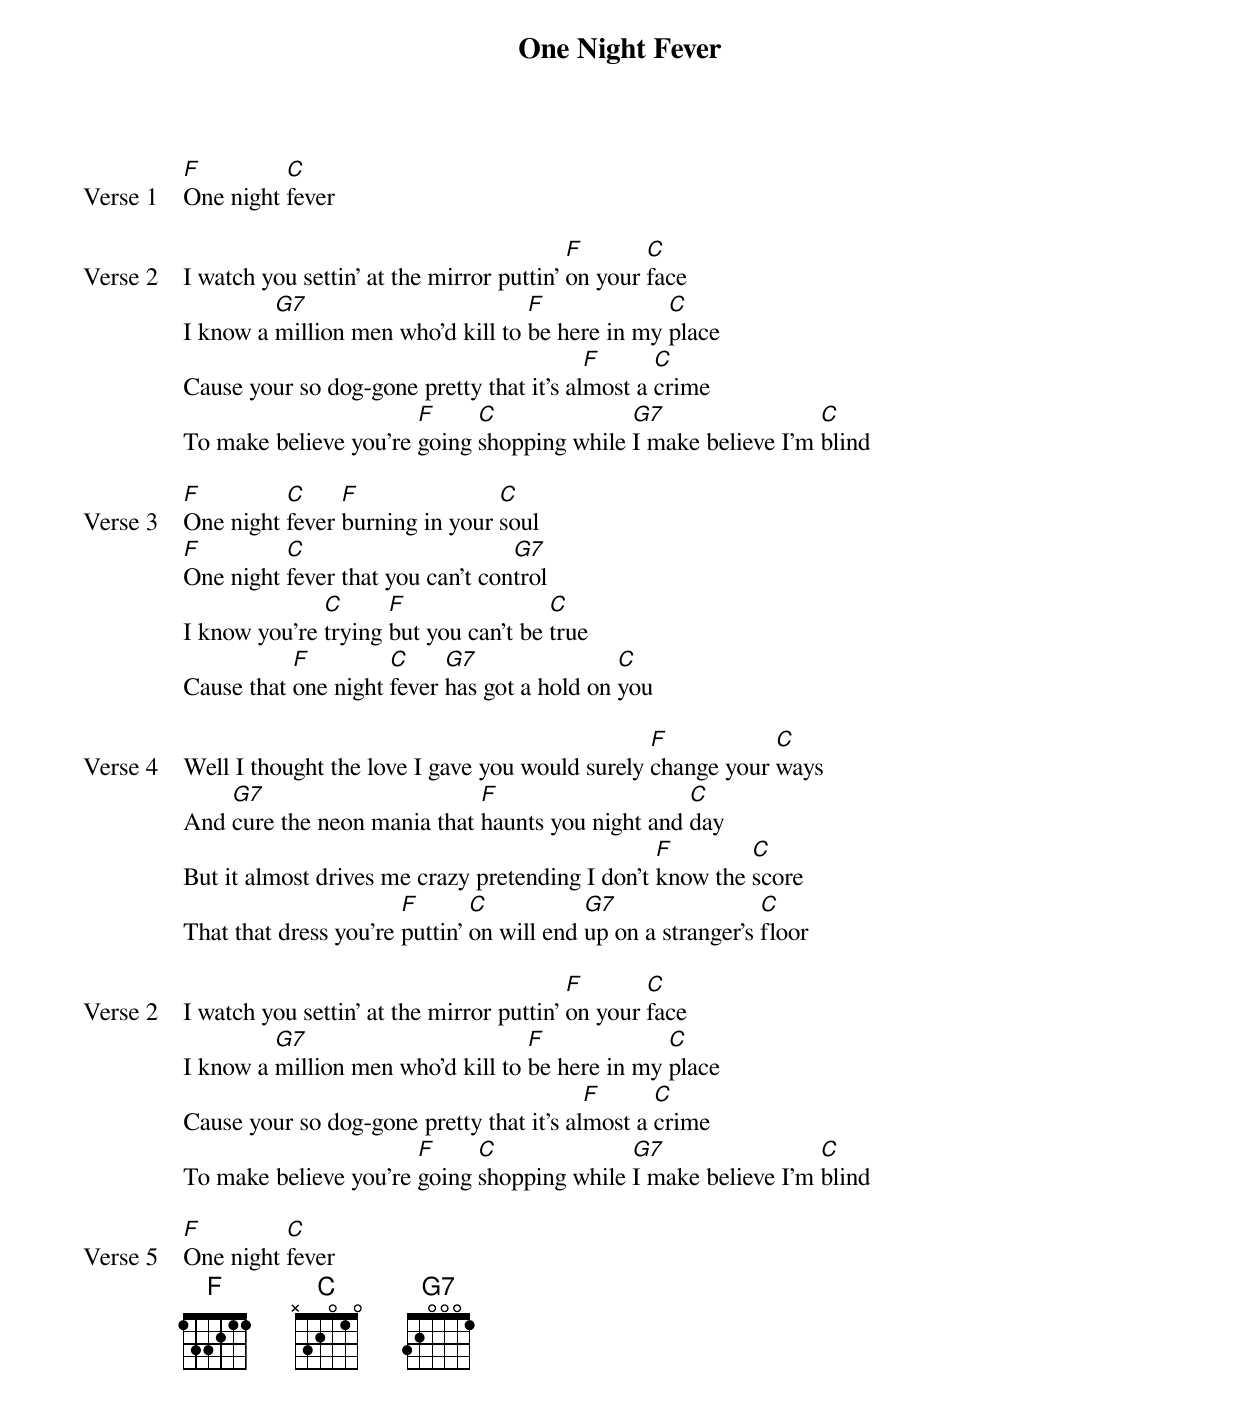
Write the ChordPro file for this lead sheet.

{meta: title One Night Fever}
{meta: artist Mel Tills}
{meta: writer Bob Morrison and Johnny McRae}

{start_of_verse: Verse 1}
[F]One night [C]fever
{end_of_verse}

{start_of_verse: Verse 2}
I watch you settin' at the mirror puttin' [F]on your [C]face
I know a [G7]million men who'd kill to [F]be here in my [C]place
Cause your so dog-gone pretty that it's al[F]most a [C]crime
To make believe you're [F]going [C]shopping while [G7]I make believe I'm [C]blind
{end_of_verse}

{start_of_verse: Verse 3}
[F]One night [C]fever [F]burning in your [C]soul
[F]One night [C]fever that you can't con[G7]trol
I know you're [C]trying [F]but you can't be [C]true
Cause that [F]one night [C]fever [G7]has got a hold on [C]you
{end_of_verse}

{start_of_verse: Verse 4}
Well I thought the love I gave you would surely [F]change your [C]ways
And [G7]cure the neon mania that [F]haunts you night and [C]day
But it almost drives me crazy pretending I don't [F]know the [C]score
That that dress you're [F]puttin' [C]on will end [G7]up on a stranger's [C]floor
{end_of_verse}

{start_of_verse: Verse 2}
I watch you settin' at the mirror puttin' [F]on your [C]face
I know a [G7]million men who'd kill to [F]be here in my [C]place
Cause your so dog-gone pretty that it's al[F]most a [C]crime
To make believe you're [F]going [C]shopping while [G7]I make believe I'm [C]blind
{end_of_verse}

{start_of_verse: Verse 5}
[F]One night [C]fever
{end_of_verse}
